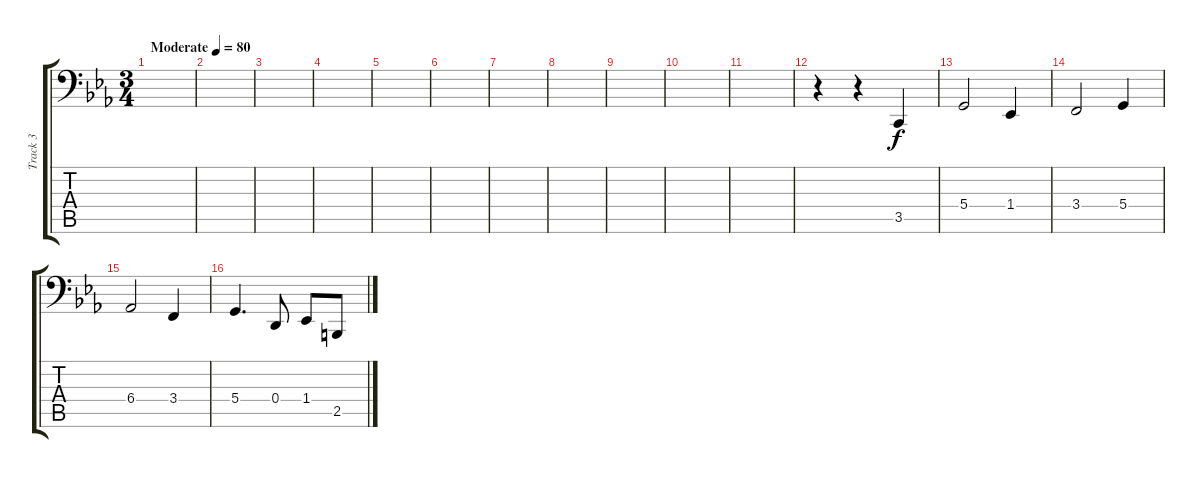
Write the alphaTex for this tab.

\track ("Track 3" "Track 3") {instrument churchorgan}
\staff {score tabs}
\tuning (E3 B2 G2 D2 A1 E1) {hide}
\ts (3 4)
\tempo (80 "Moderate")
\clef f4
\ks cminor
|
|
|
|
|
|
|
|
|
|
|
r.4 r.4 3.5.4 |
5.4.2 1.4.4 |
3.4.2 5.4.4 |
6.4.2 3.4.4 |
5.4.4{d} 0.4.8 1.4.8 2.5.8
